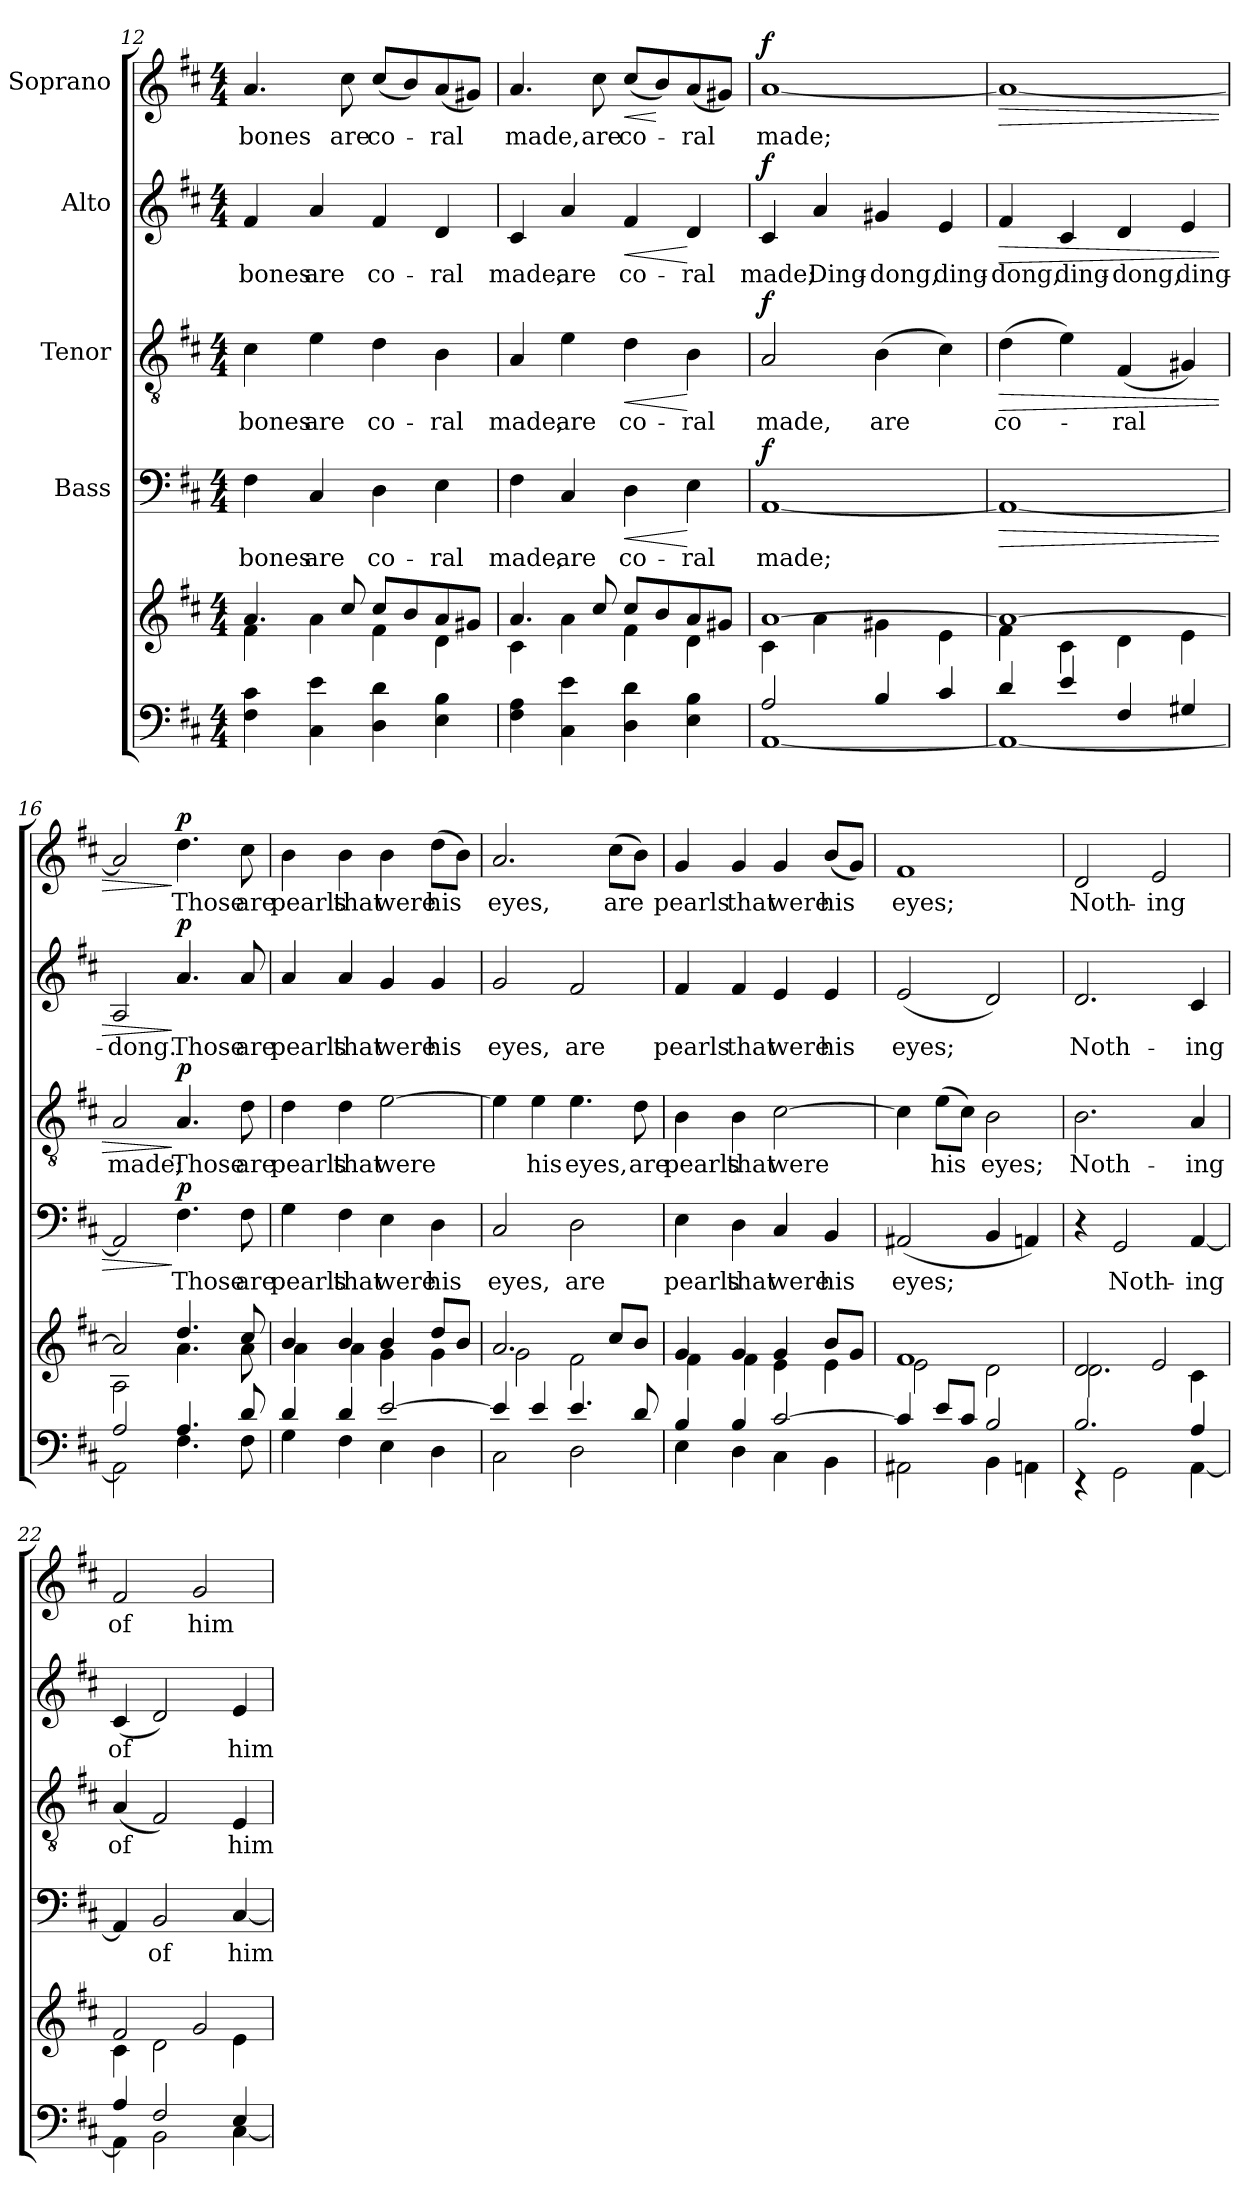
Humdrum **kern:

**kern	**kern	**kern	**text	**dynam	**kern	**text	**dynam	**kern	**text	**dynam	**kern	**text	**dynam
*part5	*part5	*part4	*part4	*part4	*part3	*part3	*part3	*part2	*part2	*part2	*part1	*part1	*part1
*staff6	*staff5	*staff4	*staff4	*staff4	*staff3	*staff3	*staff3	*staff2	*staff2	*staff2	*staff1	*staff1	*staff1
*	*	*I"Bass	*	*	*I"Tenor	*	*	*I"Alto	*	*	*I"Soprano	*	*
*clefF4	*clefG2	*clefF4	*	*	*clefGv2	*	*	*clefG2	*	*	*clefG2	*	*
*k[f#c#]	*k[f#c#]	*k[f#c#]	*	*	*k[f#c#]	*	*	*k[f#c#]	*	*	*k[f#c#]	*	*
*D:	*D:	*D:	*	*	*D:	*	*	*D:	*	*	*D:	*	*
*M4/4	*M4/4	*M4/4	*	*	*M4/4	*	*	*M4/4	*	*	*M4/4	*	*
=12	=12	=12	=12	=12	=12	=12	=12	=12	=12	=12	=12	=12	=12
*	*^	*	*	*	*	*	*	*	*	*	*	*	*
!	!	!	!	!LO:LY:b	!	!	!LO:LY:b	!	!	!LO:LY:b	!	!	!LO:LY:b	!
4c#\ 4F#\	4.a/	4f#\	4F#\	bones	.	4c#\	bones	.	4f#/	bones	.	4.a/	bones	.
!	!	!	!	!LO:LY:b	!	!	!LO:LY:b	!	!	!LO:LY:b	!	!	!	!
4e\ 4C#\	.	4a\	4C#/	are	.	4e\	are	.	4a/	are	.	.	.	.
!	!	!	!	!	!	!	!	!	!	!	!	!	!LO:LY:b	!
.	8cc#/	.	.	.	.	.	.	.	.	.	.	8cc#\	are	.
!	!	!	!	!LO:LY:b	!	!	!LO:LY:b	!	!	!LO:LY:b	!	!	!LO:LY:b	!
4d\ 4D\	8cc#/L	4f#\	4D\	co-	.	4d\	co-	.	4f#/	co-	.	(8cc#/L	co-	.
.	8b/	.	.	.	.	.	.	.	.	.	.	8b/)	.	.
!	!	!	!	!LO:LY:b	!	!	!LO:LY:b	!	!	!LO:LY:b	!	!	!LO:LY:b	!
4B\ 4E\	8a/	4d\	4E\	-ral	.	4B\	-ral	.	4d/	-ral	.	(8a/	-ral	.
.	8g#/J	.	.	.	.	.	.	.	.	.	.	8g#/J)	.	.
=13	=13	=13	=13	=13	=13	=13	=13	=13	=13	=13	=13	=13	=13	=13
!	!	!	!	!LO:LY:b	!	!	!LO:LY:b	!	!	!LO:LY:b	!	!	!LO:LY:b	!
4A\ 4F#\	4.a/	4c#\	4F#\	made,	.	4A/	made,	.	4c#/	made,	.	4.a/	made,	.
!	!	!	!	!LO:LY:b	!	!	!LO:LY:b	!	!	!LO:LY:b	!	!	!	!
4e\ 4C#\	.	4a\	4C#/	are	.	4e\	are	.	4a/	are	.	.	.	.
!	!	!	!	!	!	!	!	!	!	!	!	!	!LO:LY:b	!
.	8cc#/	.	.	.	.	.	.	.	.	.	.	8cc#\	are	.
!	!	!	!	!LO:LY:b	!LO:HP:b	!	!LO:LY:b	!LO:HP:b	!	!LO:LY:b	!LO:HP:b	!	!LO:LY:b	!LO:HP:b
4d\ 4D\	8cc#/L	4f#\	4D\	co-	<	4d\	co-	<	4f#/	co-	<	(8cc#/L	co-	<
.	8b/	.	.	.	.	.	.	.	.	.	.	8b/)	.	[
!	!	!	!	!LO:LY:b	!	!	!LO:LY:b	!	!	!LO:LY:b	!	!	!LO:LY:b	!
4B\ 4E\	8a/	4d\	4E\	-ral	[	4B\	-ral	[	4d/	-ral	[	(8a/	-ral	.
.	8g#/J	.	.	.	.	.	.	.	.	.	.	8g#/J)	.	.
=14	=14	=14	=14	=14	=14	=14	=14	=14	=14	=14	=14	=14	=14	=14
*^	*	*	*	*	*	*	*	*	*	*	*	*	*	*
!	!	!	!	!	!LO:LY:b	!	!	!LO:LY:b	!	!	!LO:LY:b	!	!	!LO:LY:b	!
2A/	[1AA\	[1a/	4c#\	[1AA/	made;	f	2A/	made,	f	4c#/	made;	f	[1a/	made;	f
!	!	!	!	!	!	!	!	!	!	!	!LO:LY:b	!	!	!	!
.	.	.	4a\	.	.	.	.	.	.	4a/	Ding-	.	.	.	.
!	!	!	!	!	!	!	!	!LO:LY:b	!	!	!LO:LY:b	!	!	!	!
4B/	.	.	4g#\	.	.	.	(4B\	are	.	4g#/	-dong,	.	.	.	.
!	!	!	!	!	!	!	!	!	!	!	!LO:LY:b	!	!	!	!
4c#/	.	.	4e\	.	.	.	4c#\)	.	.	4e/	ding-	.	.	.	.
=15	=15	=15	=15	=15	=15	=15	=15	=15	=15	=15	=15	=15	=15	=15	=15
!	!	!	!	!	!	!LO:HP:b	!	!LO:LY:b	!LO:HP:b	!	!LO:LY:b	!LO:HP:b	!	!	!LO:HP:b
4d/	1AA\_	1a/_	4f#\	1AA/_	.	>	(4d\	co-	>	4f#/	-dong,	>	1a/_	.	>
!	!	!	!	!	!	!	!	!	!	!	!LO:LY:b	!	!	!	!
4e/	.	.	4c#\	.	.	.	4e\)	.	.	4c#/	ding-	.	.	.	.
!	!	!	!	!	!	!	!	!LO:LY:b	!	!	!LO:LY:b	!	!	!	!
4F#/	.	.	4d\	.	.	.	(4F#/	-ral	.	4d/	-dong,	.	.	.	.
!	!	!	!	!	!	!	!	!	!	!	!LO:LY:b	!	!	!	!
4G#/	.	.	4e\	.	.	.	4G#/)	.	.	4e/	ding-	.	.	.	.
=16	=16	=16	=16	=16	=16	=16	=16	=16	=16	=16	=16	=16	=16	=16	=16
!	!	!	!	!	!	!	!	!LO:LY:b	!	!	!LO:LY:b	!	!	!	!
2A/	2AA\]	2a/]	2A\	2AA/]	.	.	2A/	made;	.	2A/	-dong.	.	2a/]	.	.
!	!	!	!	!	!LO:LY:b	!	!	!LO:LY:b	!	!	!LO:LY:b	!	!	!LO:LY:b	!
4.A/	4.F#\	4.dd/	4.a\	4.F#\	Those	] p	4.A/	Those	] p	4.a/	Those	] p	4.dd\	Those	] p
!	!	!	!	!	!LO:LY:b	!	!	!LO:LY:b	!	!	!LO:LY:b	!	!	!LO:LY:b	!
8d/	8F#\	8cc#/	8a\	8F#\	are	.	8d\	are	.	8a/	are	.	8cc#\	are	.
=17	=17	=17	=17	=17	=17	=17	=17	=17	=17	=17	=17	=17	=17	=17	=17
!	!	!	!	!	!LO:LY:b	!	!	!LO:LY:b	!	!	!LO:LY:b	!	!	!LO:LY:b	!
4d/	4G\	4b/	4a\	4G\	pearls	.	4d\	pearls	.	4a/	pearls	.	4b\	pearls	.
!	!	!	!	!	!LO:LY:b	!	!	!LO:LY:b	!	!	!LO:LY:b	!	!	!LO:LY:b	!
4d/	4F#\	4b/	4a\	4F#\	that	.	4d\	that	.	4a/	that	.	4b\	that	.
!	!	!	!	!	!LO:LY:b	!	!	!LO:LY:b	!	!	!LO:LY:b	!	!	!LO:LY:b	!
[2e/	4E\	4b/	4g\	4E\	were	.	[2e\	were	.	4g/	were	.	4b\	were	.
!	!	!	!	!	!LO:LY:b	!	!	!	!	!	!LO:LY:b	!	!	!LO:LY:b	!
.	4D\	8dd/L	4g\	4D\	his	.	.	.	.	4g/	his	.	(8dd\L	his	.
.	.	8b/J	.	.	.	.	.	.	.	.	.	.	8b\J)	.	.
=18	=18	=18	=18	=18	=18	=18	=18	=18	=18	=18	=18	=18	=18	=18	=18
!	!	!	!	!	!LO:LY:b	!	!	!	!	!	!LO:LY:b	!	!	!LO:LY:b	!
4e/]	2C#\	2.a/	2g\	2C#/	eyes,	.	4e\]	.	.	2g/	eyes,	.	2.a/	eyes,	.
!	!	!	!	!	!	!	!	!LO:LY:b	!	!	!	!	!	!	!
4e/	.	.	.	.	.	.	4e\	his	.	.	.	.	.	.	.
!	!	!	!	!	!LO:LY:b	!	!	!LO:LY:b	!	!	!LO:LY:b	!	!	!	!
4.e/	2D\	.	2f#\	2D\	are	.	4.e\	eyes,	.	2f#/	are	.	.	.	.
!	!	!	!	!	!	!	!	!	!	!	!	!	!	!LO:LY:b	!
.	.	8cc#/L	.	.	.	.	.	.	.	.	.	.	(8cc#\L	are	.
!	!	!	!	!	!	!	!	!LO:LY:b	!	!	!	!	!	!	!
8d/	.	8b/J	.	.	.	.	8d\	are	.	.	.	.	8b\J)	.	.
=19	=19	=19	=19	=19	=19	=19	=19	=19	=19	=19	=19	=19	=19	=19	=19
!	!	!	!	!	!LO:LY:b	!	!	!LO:LY:b	!	!	!LO:LY:b	!	!	!LO:LY:b	!
4B/	4E\	4g/	4f#\	4E\	pearls	.	4B\	pearls	.	4f#/	pearls	.	4g/	pearls	.
!	!	!	!	!	!LO:LY:b	!	!	!LO:LY:b	!	!	!LO:LY:b	!	!	!LO:LY:b	!
4B/	4D\	4g/	4f#\	4D\	that	.	4B\	that	.	4f#/	that	.	4g/	that	.
!	!	!	!	!	!LO:LY:b	!	!	!LO:LY:b	!	!	!LO:LY:b	!	!	!LO:LY:b	!
[2c#/	4C#\	4g/	4e\	4C#/	were	.	[2c#\	were	.	4e/	were	.	4g/	were	.
!	!	!	!	!	!LO:LY:b	!	!	!	!	!	!LO:LY:b	!	!	!LO:LY:b	!
.	4BB\	8b/L	4e\	4BB/	his	.	.	.	.	4e/	his	.	(8b/L	his	.
.	.	8g/J	.	.	.	.	.	.	.	.	.	.	8g/J)	.	.
=20	=20	=20	=20	=20	=20	=20	=20	=20	=20	=20	=20	=20	=20	=20	=20
!	!	!	!	!	!LO:LY:b	!	!	!	!	!	!LO:LY:b	!	!	!LO:LY:b	!
4c#/]	2AA#\	1f#/	2e\	(2AA#/	eyes;	.	4c#\]	.	.	(2e/	eyes;	.	1f#/	eyes;	.
!	!	!	!	!	!	!	!	!LO:LY:b	!	!	!	!	!	!	!
8e/L	.	.	.	.	.	.	(8e\L	his	.	.	.	.	.	.	.
8c#/J	.	.	.	.	.	.	8c#\J)	.	.	.	.	.	.	.	.
!	!	!	!	!	!	!	!	!LO:LY:b	!	!	!	!	!	!	!
2B/	4BB\	.	2d\	4BB/	.	.	2B\	eyes;	.	2d/)	.	.	.	.	.
.	4AA\	.	.	4AA/)	.	.	.	.	.	.	.	.	.	.	.
=21	=21	=21	=21	=21	=21	=21	=21	=21	=21	=21	=21	=21	=21	=21	=21
!	!	!	!	!	!	!	!	!LO:LY:b	!	!	!LO:LY:b	!	!	!LO:LY:b	!
2.B/	4r	2d/	2.d\	4r	.	.	2.B\	Noth-	.	2.d/	Noth-	.	2d/	Noth-	.
!	!	!	!	!	!LO:LY:b	!	!	!	!	!	!	!	!	!	!
.	2GG\	.	.	2GG/	Noth-	.	.	.	.	.	.	.	.	.	.
!	!	!	!	!	!	!	!	!	!	!	!	!	!	!LO:LY:b	!
.	.	2e/	.	.	.	.	.	.	.	.	.	.	2e/	-ing	.
!	!	!	!	!	!LO:LY:b	!	!	!LO:LY:b	!	!	!LO:LY:b	!	!	!	!
4A/	[4AA\	.	4c#\	[4AA/	-ing	.	4A/	-ing	.	4c#/	-ing	.	.	.	.
=22	=22	=22	=22	=22	=22	=22	=22	=22	=22	=22	=22	=22	=22	=22	=22
!	!	!	!	!	!	!	!	!LO:LY:b	!	!	!LO:LY:b	!	!	!LO:LY:b	!
4A/	4AA\]	2f#/	4c#\	4AA/]	.	.	(4A/	of	.	(4c#/	of	.	2f#/	of	.
!	!	!	!	!	!LO:LY:b	!	!	!	!	!	!	!	!	!	!
2F#/	2BB\	.	2d\	2BB/	of	.	2F#/)	.	.	2d/)	.	.	.	.	.
!	!	!	!	!	!	!	!	!	!	!	!	!	!	!LO:LY:b	!
.	.	2g/	.	.	.	.	.	.	.	.	.	.	2g/	him	.
!	!	!	!	!	!LO:LY:b	!	!	!LO:LY:b	!	!	!LO:LY:b	!	!	!	!
4E/	[4C#\	.	4e\	[4C#/	him	.	4E/	him	.	4e/	him	.	.	.	.
*v	*v	*	*	*	*	*	*	*	*	*	*	*	*	*	*
*	*v	*v	*	*	*	*	*	*	*	*	*	*	*	*
=	=	=	=	=	=	=	=	=	=	=	=	=	=
*-	*-	*-	*-	*-	*-	*-	*-	*-	*-	*-	*-	*-	*-
